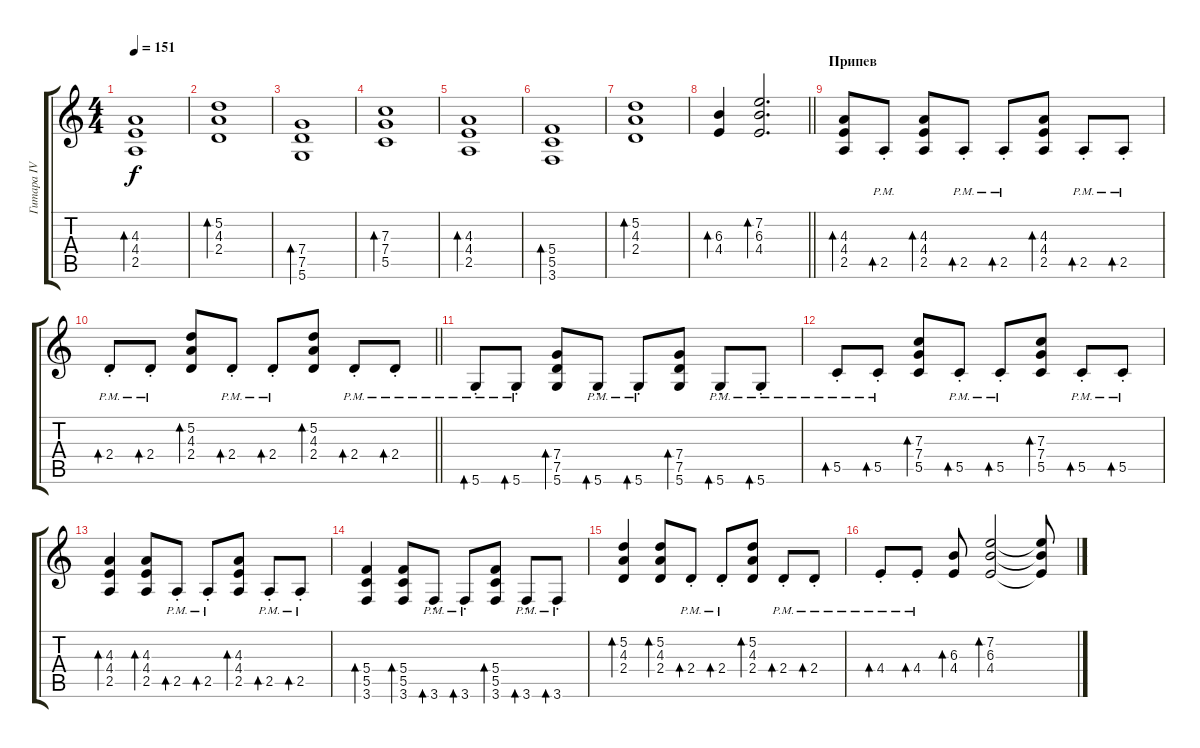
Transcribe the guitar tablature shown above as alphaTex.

\track ("Гитара IV" "Гитара IV") {instrument distortionguitar}
\staff {score tabs}
\tuning (D4 A3 F3 C3 G2 D2) {hide}
\ts (4 4)
\tempo 151
\clef g2
\ks c
(4.3 4.4 2.5).1{bd 60 dy f} |
(5.2 4.3 2.4).1{bd 60} |
(7.4 7.5 5.6).1{bd 60} |
(7.3 7.4 5.5).1{bd 60} |
(4.3 4.4 2.5).1{bd 60} |
(5.4 5.5 3.6).1{bd 60} |
(5.2 4.3 2.4).1{bd 60} |
\barLineRight lightlight
(6.3 4.4).4{bd 60} (7.2 6.3 4.4).2{d bd 60} |
\section ("" "Припев")
(4.3 4.4 2.5).8{bd 60} 2.5{pm st}.8{bd 60} (4.3 4.4 2.5).8{bd 60} 2.5{pm st}.8{bd 60} 2.5{pm st}.8{bd 60} (4.3 4.4 2.5).8{bd 60} 2.5{pm st}.8{bd 60} 2.5{pm st}.8{bd 60} |
\barLineRight lightlight
2.4{pm st}.8{bd 60} 2.4{pm st}.8{bd 60} (5.2 4.3 2.4).8{bd 60} 2.4{pm st}.8{bd 60} 2.4{pm st}.8{bd 60} (5.2 4.3 2.4).8{bd 60} 2.4{pm st}.8{bd 60} 2.4{pm st}.8{bd 60} |
5.6{pm st}.8{bd 60} 5.6{pm st}.8{bd 60} (7.4 7.5 5.6).8{bd 60} 5.6{pm st}.8{bd 60} 5.6{pm st}.8{bd 60} (7.4 7.5 5.6).8{bd 60} 5.6{pm st}.8{bd 60} 5.6{pm st}.8{bd 60} |
5.5{pm st}.8{bd 60} 5.5{pm st}.8{bd 60} (7.3 7.4 5.5).8{bd 60} 5.5{pm st}.8{bd 60} 5.5{pm st}.8{bd 60} (7.3 7.4 5.5).8{bd 60} 5.5{pm st}.8{bd 60} 5.5{pm st}.8{bd 60} |
(4.3 4.4 2.5).4{bd 60} (4.3 4.4 2.5).8{bd 60} 2.5{pm st}.8{bd 60} 2.5{pm st}.8{bd 60} (4.3 4.4 2.5).8{bd 60} 2.5{pm st}.8{bd 60} 2.5{pm st}.8{bd 60} |
(5.4 5.5 3.6).4{bd 60} (5.4 5.5 3.6).8{bd 60} 3.6{pm st}.8{bd 60} 3.6{pm st}.8{bd 60} (5.4 5.5 3.6).8{bd 60} 3.6{pm st}.8{bd 60} 3.6{pm st}.8{bd 60} |
(5.2 4.3 2.4).4{bd 60} (5.2 4.3 2.4).8{bd 60} 2.4{pm st}.8{bd 60} 2.4{pm st}.8{bd 60} (5.2 4.3 2.4).8{bd 60} 2.4{pm st}.8{bd 60} 2.4{pm st}.8{bd 60} |
4.4{pm st}.8{bd 60} 4.4{pm st}.8{bd 60} (6.3 4.4).8{bd 60} (7.2 6.3 4.4).2{bd 60} (7.2{t} 6.3{t} 4.4{t}).8
